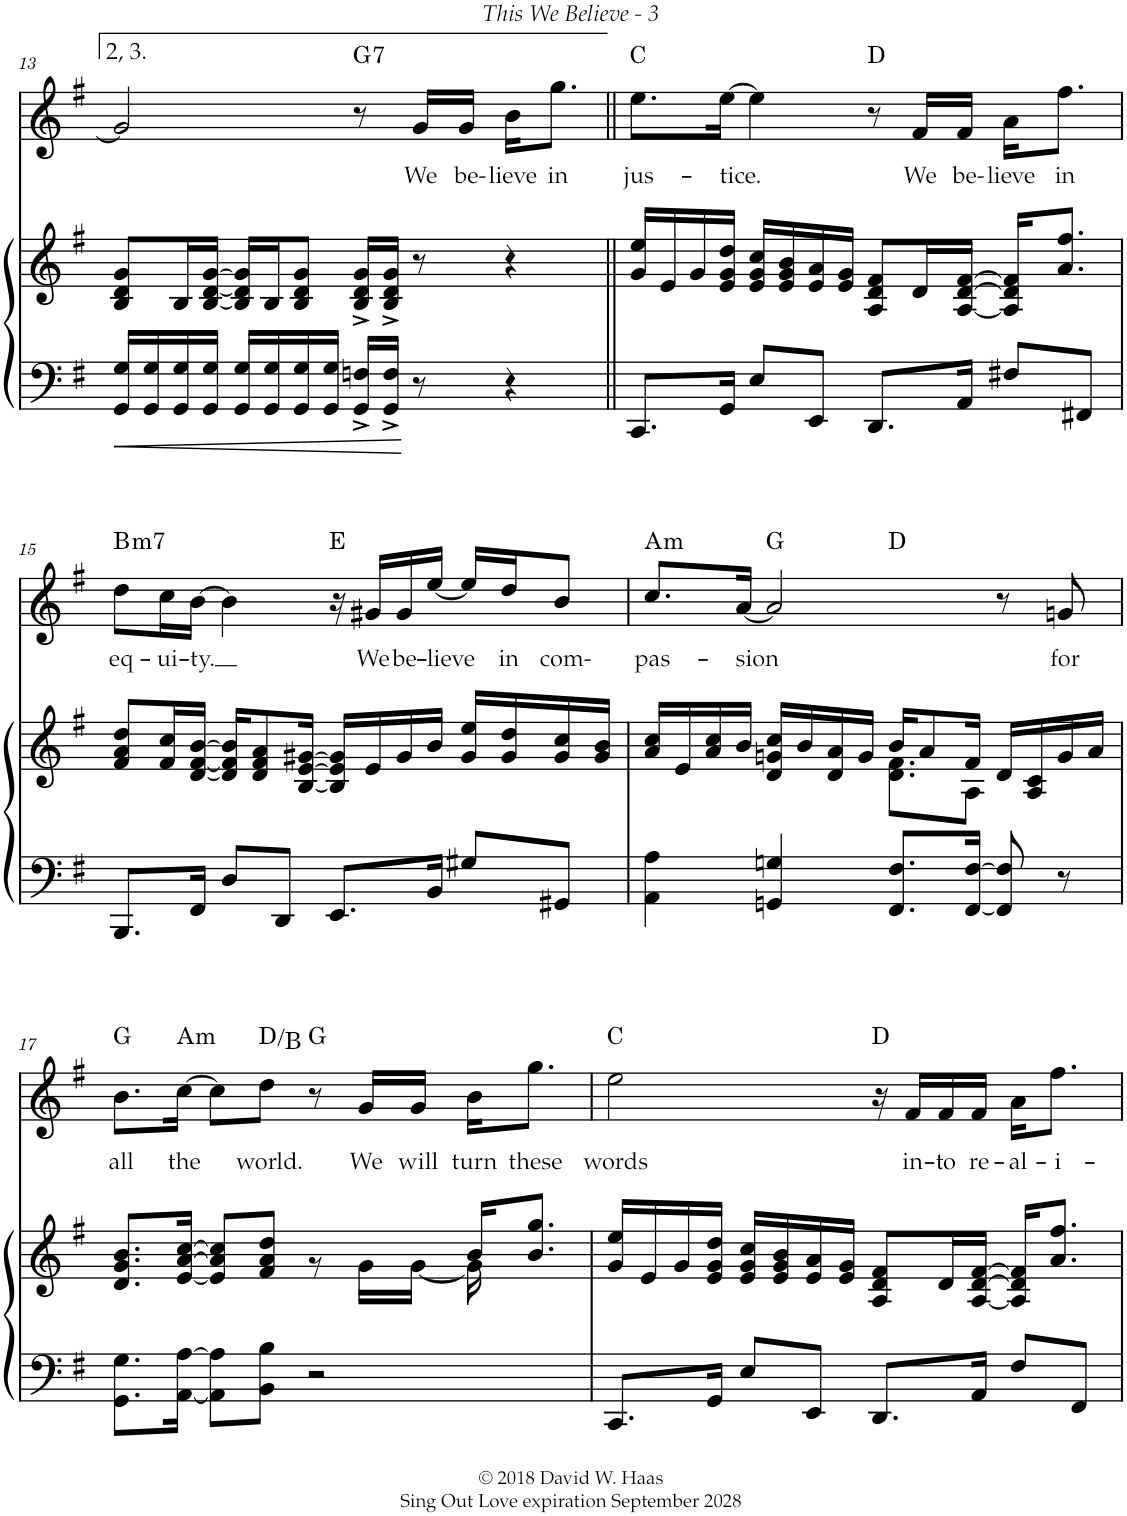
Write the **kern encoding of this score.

**kern	**kern	**kern	**text	**harte
*part2	*part2	*part1	*part1	*part1
*staff3	*staff2	*staff1	*staff1	*
*I"Piano	*	*I"Violin	*	*
*I'Pno	*	*I'Vln	*	*
!!LO:PB:g=z
*clefF4	*clefG2	*clefG2	*	*
*k[f#]	*k[f#]	*k[f#]	*	*
*G:	*G:	*G:	*	*
*M4/4	*M4/4	*M4/4	*	*
=13	=13	=13	=13	=13
16GG/ 16G/LL	8B/ 8d/ 8g/L	2g/	.	.
16GG/ 16G/	.	.	.	.
16GG/ 16G/	16B/L	.	.	.
16GG/ 16G/JJ	[<16B/ [<16d/ [>16g/JJ	.	.	.
16GG/ 16G/LL	16B/] 16d/] 16g/]LL	.	.	.
16GG/ 16G/	16B/J	.	.	.
16GG/ 16G/	8B/ 8d/ 8g/J	.	.	.
16GG/ 16G/JJ	.	.	.	.
!	!	!	!	!LO:H:kt=7
16GG/^ 16Fn/^LL	16B/^ 16d/^ 16g/^LL	8r	.	G:7
16GG/^ 16F/^JJ	16B/^ 16d/^ 16g/^JJ	.	.	.
!	!	!	!LO:LY:b	!
8r	8r	16g/LL	We	.
!	!	!	!LO:LY:b	!
.	.	16g/JJ	be-	.
!	!	!	!LO:LY:b	!
4r	4r	16b\KL	lieve	.
!	!	!	!LO:LY:b	!
.	.	8.gg\J	in	.
=14||	=14||	=14||	=14||	=14||
!	!	!	!LO:LY:b	!
8.CC/L	16g/ 16ee/LL	8.ee\L	jus-	C:maj
.	16e/	.	.	.
.	16g/	.	.	.
!	!	!	!LO:LY:b	!
16GG/Jk	16e/ 16g/ 16dd/JJ	[>16ee\Jk	-tice.	.
8E/L	16e/ 16g/ 16cc/LL	4ee\]	.	.
.	16e/ 16g/ 16b/	.	.	.
8EE/J	16e/ 16a/	.	.	.
.	16e/ 16g/JJ	.	.	.
8.DD/L	8A/ 8d/ 8f#/L	8r	.	D:maj
!	!	!	!LO:LY:b	!
.	16d/L	16f#/LL	We	.
!	!	!	!LO:LY:b	!
16AA/Jk	[<16A/ [>16d/ [>16f#/JJ	16f#/JJ	be-	.
!	!	!	!LO:LY:b	!
8F#X/L	16A/] 16d/] 16f#/]KL	16a\KL	lieve	.
!	!	!	!LO:LY:b	!
.	8.a/ 8.ff#/J	8.ff#\J	in	.
8FF#X/J	.	.	.	.
!!LO:LB:g=z
=15	=15	=15	=15	=15
!	!	!	!LO:LY:b	!LO:H:kt=m7
8.BBB/L	8f#/ 8a/ 8dd/L	8dd\L	eq-	B:min7
!	!	!	!LO:LY:b	!
.	16f#/ 16cc/L	16cc\L	-ui-	.
!	!	!	!LO:LY:b	!
16FF#/Jk	[<16d/ [<16f#/ [>16b/JJ	[>16b\JJ	-ty.	.
8D/L	16d/] 16f#/] 16b/]KL	4b\]	.	.
.	8d/ 8f#/ 8a/	.	.	.
8DD/J	.	.	.	.
.	[<16B/ [>16e/ [>16g#X/Jk	.	.	.
8.EE/L	16B/] 16e/] 16g#/]LL	16r	.	E:maj
!	!	!	!LO:LY:b	!
.	16e/	16g#X/LL	We	.
!	!	!	!LO:LY:b	!
.	16g#/	16g#/	be-	.
!	!	!	!LO:LY:b	!
16BB/Jk	16b/JJ	[<16ee/JJ	-lieve	.
8G#X/L	16g#/ 16ee/LL	16ee/LL]	.	.
!	!	!	!LO:LY:b	!
.	16g#/ 16dd/	16dd/J	in	.
!	!	!	!LO:LY:b	!
8GG#X/J	16g#/ 16cc/	8b/J	com-	.
.	16g#/ 16b/JJ	.	.	.
=16	=16	=16	=16	=16
*	*^	*	*	*
!	!	!	!	!LO:LY:b	!LO:H:kt=m
*	*	*	*^	*	*
4AA\ 4A\	16a/ 16cc/LL	2ryy	8.cc/L	2ryy	pas-	A:min
.	16e/	.	.	.	.	.
.	16a/ 16cc/	.	.	.	.	.
!	!	!	!	!	!LO:LY:b	!
.	16b/JJ	.	[<16a/Jk	.	-sion	.
4GGn/ 4Gn/	16d/ 16gn/ 16cc/LL	.	2a/]	.	.	G:maj
.	16b/	.	.	.	.	.
.	16d/ 16a/	.	.	.	.	.
.	16g/JJ	.	.	.	.	.
8.FF#/ 8.F#/L	16b/KL	8.d\ 8.f#\L	.	2ryy	.	D:maj
.	8a/	.	.	.	.	.
[<16FF#/ [>16F#/Jk	16f#/Jk	8A\J	.	.	.	.
8FF#/] 8F#/]	16d/LL	.	8r	.	.	.
.	16A/ 16c/	16ryy	.	.	.	.
!	!	!	!	!	!LO:LY:b	!
8r	16g/	8ryy	8gn/	.	for	.
.	16a/JJ	.	.	.	.	.
!!LO:LB:g=z
=17	=17	=17	=17	=17	=17	=17
!	!	!	!	!	!LO:LY:b	!
*	*	*	*v	*v	*	*
8.GG\ 8.G\L	8.d/ 8.g/ 8.b/L	2ryy	8.b\L	all	G:maj
!	!	!	!	!LO:LY:b	!LO:H:kt=m
[<16AA\ [>16A\Jk	[<16e/ [>16a/ [>16cc/Jk	.	[>16cc\Jk	the	A:min
8AA\] 8A\]L	8e/] 8a/] 8cc/]L	.	8cc\L]	.	.
!	!	!	!	!LO:LY:b	!
8BB\ 8B\J	8f#/ 8a/ 8dd/J	.	8dd\J	world.	D:maj/6
2r	4ryy	8r	8r	.	G:maj
!	!	!	!	!LO:LY:b	!
.	.	16g\LL	16g/LL	We	.
!	!	!	!	!LO:LY:b	!
.	.	[<16g\JJ	16g/JJ	will	.
!	!	!	!	!LO:LY:b	!
.	16b/KL	16g\]	16b\KL	turn	.
!	!	!	!	!LO:LY:b	!
.	8.b/ 8.gg/J	16ryy	8.gg\J	these	.
.	.	8ryy	.	.	.
=18	=18	=18	=18	=18	=18
!	!	!	!	!LO:LY:b	!
*	*v	*v	*	*	*
8.CC/L	16g/ 16ee/LL	2ee\	words	C:maj
.	16e/	.	.	.
.	16g/	.	.	.
16GG/Jk	16e/ 16g/ 16dd/JJ	.	.	.
8E/L	16e/ 16g/ 16cc/LL	.	.	.
.	16e/ 16g/ 16b/	.	.	.
8EE/J	16e/ 16a/	.	.	.
.	16e/ 16g/JJ	.	.	.
8.DD/L	8A/ 8d/ 8f#/L	16r	.	D:maj
!	!	!	!LO:LY:b	!
.	.	16f#/LL	in-	.
!	!	!	!LO:LY:b	!
.	16d/L	16f#/	-to	.
!	!	!	!LO:LY:b	!
16AA/Jk	[<16A/ [>16d/ [>16f#/JJ	16f#/JJ	re-	.
!	!	!	!LO:LY:b	!
8F#/L	16A/] 16d/] 16f#/]KL	16a\KL	-al-	.
!	!	!	!LO:LY:b	!
.	8.a/ 8.ff#/J	8.ff#\J	-i-	.
8FF#/J	.	.	.	.
=	=	=	=	=
*-	*-	*-	*-	*-
